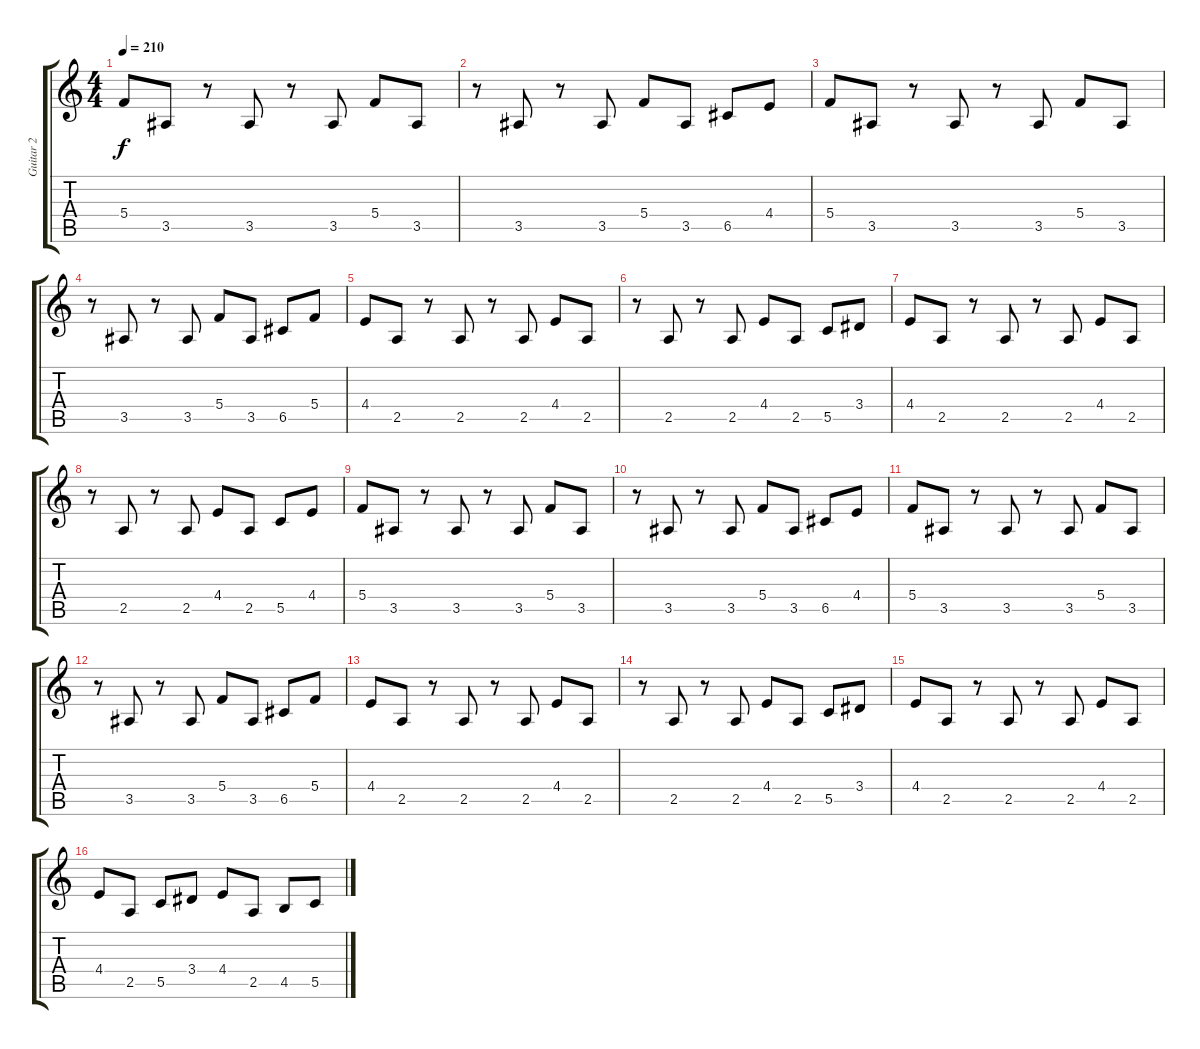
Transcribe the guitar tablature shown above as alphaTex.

\track ("Guitar 2" "Guitar 2") {instrument distortionguitar}
\staff {score tabs}
\tuning (D4 A3 F3 C3 G2 D2) {hide}
\ts (4 4)
\tempo 210
\clef g2
\ks c
5.4.8{dy f} 3.5.8 r.8 3.5.8 r.8 3.5.8 5.4.8 3.5.8 |
r.8 3.5.8 r.8 3.5.8 5.4.8 3.5.8 6.5.8 4.4.8 |
5.4.8 3.5.8 r.8 3.5.8 r.8 3.5.8 5.4.8 3.5.8 |
r.8 3.5.8 r.8 3.5.8 5.4.8 3.5.8 6.5.8 5.4.8 |
4.4.8 2.5.8 r.8 2.5.8 r.8 2.5.8 4.4.8 2.5.8 |
r.8 2.5.8 r.8 2.5.8 4.4.8 2.5.8 5.5.8 3.4.8 |
4.4.8 2.5.8 r.8 2.5.8 r.8 2.5.8 4.4.8 2.5.8 |
r.8 2.5.8 r.8 2.5.8 4.4.8 2.5.8 5.5.8 4.4.8 |
5.4.8 3.5.8 r.8 3.5.8 r.8 3.5.8 5.4.8 3.5.8 |
r.8 3.5.8 r.8 3.5.8 5.4.8 3.5.8 6.5.8 4.4.8 |
5.4.8 3.5.8 r.8 3.5.8 r.8 3.5.8 5.4.8 3.5.8 |
r.8 3.5.8 r.8 3.5.8 5.4.8 3.5.8 6.5.8 5.4.8 |
4.4.8 2.5.8 r.8 2.5.8 r.8 2.5.8 4.4.8 2.5.8 |
r.8 2.5.8 r.8 2.5.8 4.4.8 2.5.8 5.5.8 3.4.8 |
4.4.8 2.5.8 r.8 2.5.8 r.8 2.5.8 4.4.8 2.5.8 |
4.4.8 2.5.8 5.5.8 3.4.8 4.4.8 2.5.8 4.5.8 5.5.8
